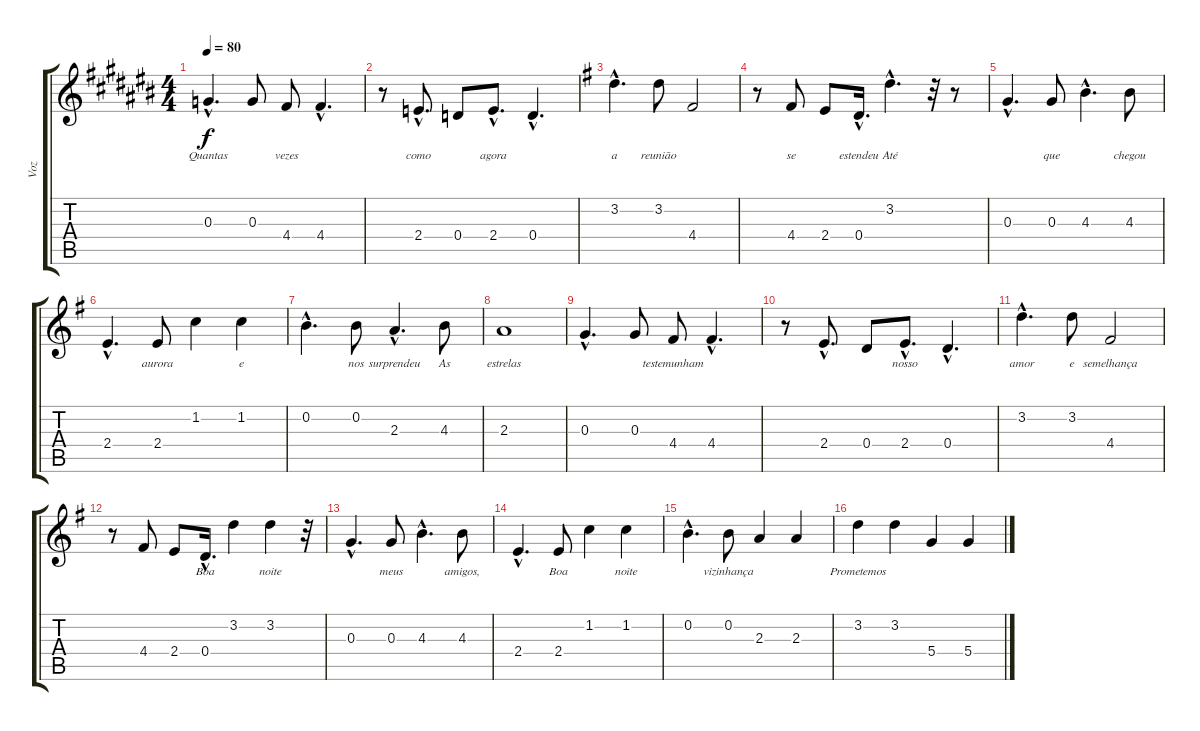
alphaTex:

\track ("Voz" "Voz") {instrument distortionguitar}
\staff {score tabs}
\tuning (E4 B3 G3 D3 A2 E2) {hide}
\ts (4 4)
\tempo 80
\clef g2
\ks c#
0.3{hac}.4{d lyrics (0 "Quantas") lyrics (1 "") lyrics (2 "") lyrics (3 "") lyrics (4 "") dy f instrument distortionguitar} 0.3.8{lyrics (0 "") lyrics (1 "") lyrics (2 "") lyrics (3 "") lyrics (4 "")} 4.4.8{lyrics (0 "vezes") lyrics (1 "") lyrics (2 "") lyrics (3 "") lyrics (4 "")} 4.4{hac}.4{d lyrics (0 "") lyrics (1 "") lyrics (2 "") lyrics (3 "") lyrics (4 "")} |
r.8 2.4{hac}.8{d lyrics (0 "como") lyrics (1 "") lyrics (2 "") lyrics (3 "") lyrics (4 "")} 0.4.8{lyrics (0 "") lyrics (1 "") lyrics (2 "") lyrics (3 "") lyrics (4 "")} 2.4{hac}.8{d lyrics (0 "agora") lyrics (1 "") lyrics (2 "") lyrics (3 "") lyrics (4 "")} 0.4{hac}.4{d lyrics (0 "") lyrics (1 "") lyrics (2 "") lyrics (3 "") lyrics (4 "")} |
\ks g
3.2{hac}.4{d lyrics (0 "a") lyrics (1 "") lyrics (2 "") lyrics (3 "") lyrics (4 "")} 3.2.8{lyrics (0 "reunião") lyrics (1 "") lyrics (2 "") lyrics (3 "") lyrics (4 "")} 4.4.2{lyrics (0 "") lyrics (1 "") lyrics (2 "") lyrics (3 "") lyrics (4 "")} |
r.8 4.4.8{lyrics (0 "se") lyrics (1 "") lyrics (2 "") lyrics (3 "") lyrics (4 "")} 2.4.8{lyrics (0 "") lyrics (1 "") lyrics (2 "") lyrics (3 "") lyrics (4 "")} 0.4{hac}.16{d lyrics (0 "estendeu") lyrics (1 "") lyrics (2 "") lyrics (3 "") lyrics (4 "")} 3.2{hac}.4{d lyrics (0 "Até") lyrics (1 "") lyrics (2 "") lyrics (3 "") lyrics (4 "")} r.32 r.8 |
0.3{hac}.4{d lyrics (0 "") lyrics (1 "") lyrics (2 "") lyrics (3 "") lyrics (4 "")} 0.3.8{lyrics (0 "que") lyrics (1 "") lyrics (2 "") lyrics (3 "") lyrics (4 "")} 4.3{hac}.4{d lyrics (0 "") lyrics (1 "") lyrics (2 "") lyrics (3 "") lyrics (4 "")} 4.3.8{lyrics (0 "chegou") lyrics (1 "") lyrics (2 "") lyrics (3 "") lyrics (4 "")} |
2.4{hac}.4{d lyrics (0 "") lyrics (1 "") lyrics (2 "") lyrics (3 "") lyrics (4 "")} 2.4.8{lyrics (0 "aurora") lyrics (1 "") lyrics (2 "") lyrics (3 "") lyrics (4 "")} 1.2.4{lyrics (0 "") lyrics (1 "") lyrics (2 "") lyrics (3 "") lyrics (4 "")} 1.2.4{lyrics (0 "e") lyrics (1 "") lyrics (2 "") lyrics (3 "") lyrics (4 "")} |
0.2{hac}.4{d lyrics (0 "") lyrics (1 "") lyrics (2 "") lyrics (3 "") lyrics (4 "")} 0.2.8{lyrics (0 "nos") lyrics (1 "") lyrics (2 "") lyrics (3 "") lyrics (4 "")} 2.3{hac}.4{d lyrics (0 "surprendeu") lyrics (1 "") lyrics (2 "") lyrics (3 "") lyrics (4 "")} 4.3.8{lyrics (0 "As") lyrics (1 "") lyrics (2 "") lyrics (3 "") lyrics (4 "")} |
2.3.1{lyrics (0 "estrelas") lyrics (1 "") lyrics (2 "") lyrics (3 "") lyrics (4 "")} |
0.3{hac}.4{d lyrics (0 "") lyrics (1 "") lyrics (2 "") lyrics (3 "") lyrics (4 "")} 0.3.8{lyrics (0 "") lyrics (1 "") lyrics (2 "") lyrics (3 "") lyrics (4 "")} 4.4.8{lyrics (0 "testemunham") lyrics (1 "") lyrics (2 "") lyrics (3 "") lyrics (4 "")} 4.4{hac}.4{d lyrics (0 "") lyrics (1 "") lyrics (2 "") lyrics (3 "") lyrics (4 "")} |
r.8 2.4{hac}.8{d lyrics (0 "") lyrics (1 "") lyrics (2 "") lyrics (3 "") lyrics (4 "")} 0.4.8{lyrics (0 "") lyrics (1 "") lyrics (2 "") lyrics (3 "") lyrics (4 "")} 2.4{hac}.8{d lyrics (0 "nosso") lyrics (1 "") lyrics (2 "") lyrics (3 "") lyrics (4 "")} 0.4{hac}.4{d lyrics (0 "") lyrics (1 "") lyrics (2 "") lyrics (3 "") lyrics (4 "")} |
3.2{hac}.4{d lyrics (0 "amor") lyrics (1 "") lyrics (2 "") lyrics (3 "") lyrics (4 "")} 3.2.8{lyrics (0 "e") lyrics (1 "") lyrics (2 "") lyrics (3 "") lyrics (4 "")} 4.4.2{lyrics (0 "semelhança") lyrics (1 "") lyrics (2 "") lyrics (3 "") lyrics (4 "")} |
r.8 4.4.8{lyrics (0 "") lyrics (1 "") lyrics (2 "") lyrics (3 "") lyrics (4 "")} 2.4.8{lyrics (0 "") lyrics (1 "") lyrics (2 "") lyrics (3 "") lyrics (4 "")} 0.4{hac}.16{d lyrics (0 "Boa") lyrics (1 "") lyrics (2 "") lyrics (3 "") lyrics (4 "")} 3.2.4{lyrics (0 "") lyrics (1 "") lyrics (2 "") lyrics (3 "") lyrics (4 "")} 3.2.4{lyrics (0 "noite") lyrics (1 "") lyrics (2 "") lyrics (3 "") lyrics (4 "")} r.32 |
0.3{hac}.4{d lyrics (0 "") lyrics (1 "") lyrics (2 "") lyrics (3 "") lyrics (4 "")} 0.3.8{lyrics (0 "meus") lyrics (1 "") lyrics (2 "") lyrics (3 "") lyrics (4 "")} 4.3{hac}.4{d lyrics (0 "") lyrics (1 "") lyrics (2 "") lyrics (3 "") lyrics (4 "")} 4.3.8{lyrics (0 "amigos,") lyrics (1 "") lyrics (2 "") lyrics (3 "") lyrics (4 "")} |
2.4{hac}.4{d lyrics (0 "") lyrics (1 "") lyrics (2 "") lyrics (3 "") lyrics (4 "")} 2.4.8{lyrics (0 "Boa") lyrics (1 "") lyrics (2 "") lyrics (3 "") lyrics (4 "")} 1.2.4{lyrics (0 "") lyrics (1 "") lyrics (2 "") lyrics (3 "") lyrics (4 "")} 1.2.4{lyrics (0 "noite") lyrics (1 "") lyrics (2 "") lyrics (3 "") lyrics (4 "")} |
0.2{hac}.4{d lyrics (0 "") lyrics (1 "") lyrics (2 "") lyrics (3 "") lyrics (4 "")} 0.2.8{lyrics (0 "vizinhança") lyrics (1 "") lyrics (2 "") lyrics (3 "") lyrics (4 "")} 2.3.4{lyrics (0 "") lyrics (1 "") lyrics (2 "") lyrics (3 "") lyrics (4 "")} 2.3.4{lyrics (0 "") lyrics (1 "") lyrics (2 "") lyrics (3 "") lyrics (4 "")} |
3.2.4{lyrics (0 "Prometemos") lyrics (1 "") lyrics (2 "") lyrics (3 "") lyrics (4 "")} 3.2.4{lyrics (0 "") lyrics (1 "") lyrics (2 "") lyrics (3 "") lyrics (4 "")} 5.4.4{lyrics (0 "") lyrics (1 "") lyrics (2 "") lyrics (3 "") lyrics (4 "")} 5.4.4{lyrics (0 "") lyrics (1 "") lyrics (2 "") lyrics (3 "") lyrics (4 "")}
